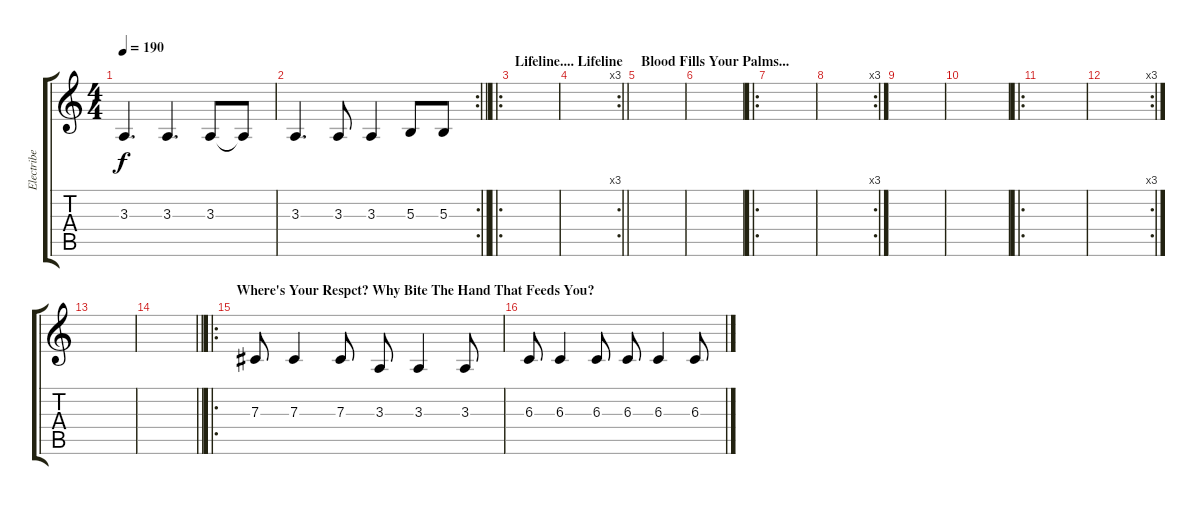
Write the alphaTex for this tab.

\track ("Electribe" "Electribe") {instrument lead8bassandlead}
\staff {score tabs}
\tuning (Eb4 Bb3 Gb3 Db3 Ab2 Db2) {hide}
\ts (4 4)
\tempo 190
\clef g2
\ks c
3.3.4{d dy f} 3.3.4{d} 3.3.8 3.3{t}.8 |
\rc 2
\barLineRight lightlight
3.3.4{d} 3.3.8 3.3.4 5.3.8 5.3.8 |
\ro
\section ("" "Lifeline.... Lifeline")
|
\rc 3
\barLineRight lightlight
|
\section ("" "Blood Fills Your Palms...")
|
|
\ro
|
\rc 3
|
|
|
\ro
|
\rc 3
|
|
\barLineRight lightlight
|
\ro
\section ("" "Where's Your Respct? Why Bite The Hand That Feeds You?")
7.3.8 7.3.4 7.3.8 3.3.8 3.3.4 3.3.8 |
6.3.8 6.3.4 6.3.8 6.3.8 6.3.4 6.3.8
